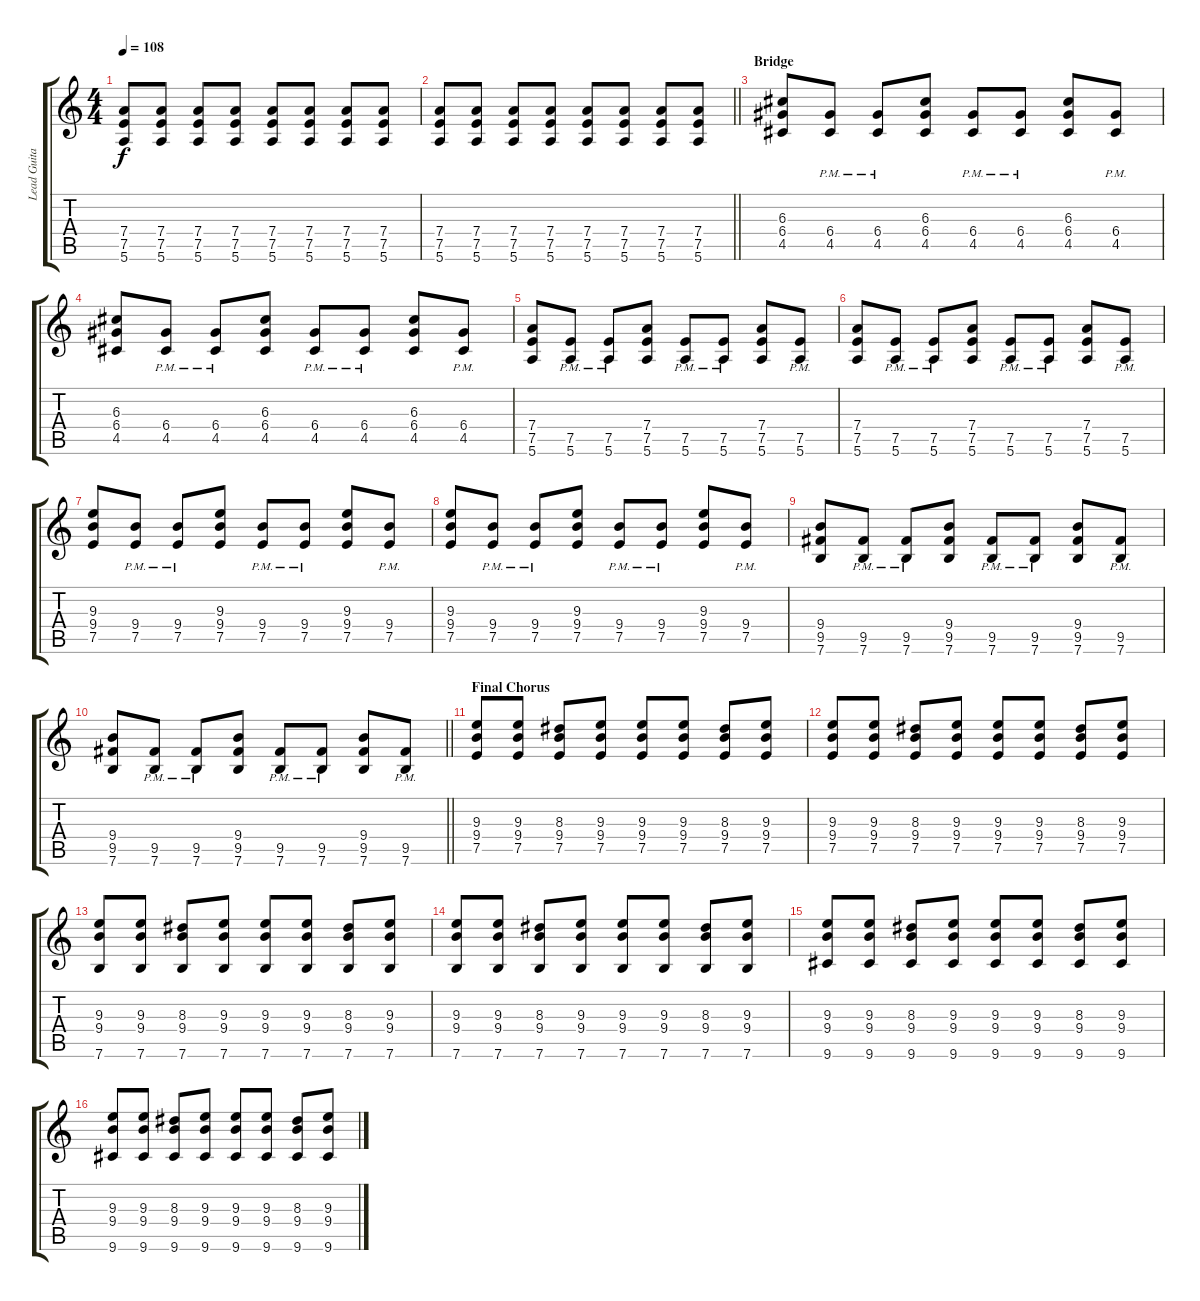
\track ("Lead Guitar" "Lead Guita") {instrument acousticguitarsteel}
\staff {score tabs}
\tuning (E4 B3 G3 D3 A2 E2) {hide}
\ts (4 4)
\tempo 108
\clef g2
\ks c
(7.4 7.5 5.6).8{dy f} (7.4 7.5 5.6).8 (7.4 7.5 5.6).8 (7.4 7.5 5.6).8 (7.4 7.5 5.6).8 (7.4 7.5 5.6).8 (7.4 7.5 5.6).8 (7.4 7.5 5.6).8 |
\barLineRight lightlight
(7.4 7.5 5.6).8 (7.4 7.5 5.6).8 (7.4 7.5 5.6).8 (7.4 7.5 5.6).8 (7.4 7.5 5.6).8 (7.4 7.5 5.6).8 (7.4 7.5 5.6).8 (7.4 7.5 5.6).8 |
\section ("" "Bridge")
(6.3 6.4 4.5).8 (6.4{pm} 4.5{pm}).8 (6.4{pm} 4.5{pm}).8 (6.3 6.4 4.5).8 (6.4{pm} 4.5{pm}).8 (6.4{pm} 4.5{pm}).8 (6.3 6.4 4.5).8 (6.4{pm} 4.5{pm}).8 |
(6.3 6.4 4.5).8 (6.4{pm} 4.5{pm}).8 (6.4{pm} 4.5{pm}).8 (6.3 6.4 4.5).8 (6.4{pm} 4.5{pm}).8 (6.4{pm} 4.5{pm}).8 (6.3 6.4 4.5).8 (6.4{pm} 4.5{pm}).8 |
(7.4 7.5 5.6).8 (7.5{pm} 5.6{pm}).8 (7.5{pm} 5.6{pm}).8 (7.4 7.5 5.6).8 (7.5{pm} 5.6{pm}).8 (7.5{pm} 5.6{pm}).8 (7.4 7.5 5.6).8 (7.5{pm} 5.6{pm}).8 |
(7.4 7.5 5.6).8 (7.5{pm} 5.6{pm}).8 (7.5{pm} 5.6{pm}).8 (7.4 7.5 5.6).8 (7.5{pm} 5.6{pm}).8 (7.5{pm} 5.6{pm}).8 (7.4 7.5 5.6).8 (7.5{pm} 5.6{pm}).8 |
(9.3 9.4 7.5).8 (9.4{pm} 7.5{pm}).8 (9.4{pm} 7.5{pm}).8 (9.3 9.4 7.5).8 (9.4{pm} 7.5{pm}).8 (9.4{pm} 7.5{pm}).8 (9.3 9.4 7.5).8 (9.4{pm} 7.5{pm}).8 |
(9.3 9.4 7.5).8 (9.4{pm} 7.5{pm}).8 (9.4{pm} 7.5{pm}).8 (9.3 9.4 7.5).8 (9.4{pm} 7.5{pm}).8 (9.4{pm} 7.5{pm}).8 (9.3 9.4 7.5).8 (9.4{pm} 7.5{pm}).8 |
(9.4 9.5 7.6).8 (9.5{pm} 7.6{pm}).8 (9.5{pm} 7.6{pm}).8 (9.4 9.5 7.6).8 (9.5{pm} 7.6{pm}).8 (9.5{pm} 7.6{pm}).8 (9.4 9.5 7.6).8 (9.5{pm} 7.6{pm}).8 |
\barLineRight lightlight
(9.4 9.5 7.6).8 (9.5{pm} 7.6{pm}).8 (9.5{pm} 7.6{pm}).8 (9.4 9.5 7.6).8 (9.5{pm} 7.6{pm}).8 (9.5{pm} 7.6{pm}).8 (9.4 9.5 7.6).8 (9.5{pm} 7.6{pm}).8 |
\section ("" "Final Chorus")
(9.3 9.4 7.5).8 (9.3 9.4 7.5).8 (8.3 9.4 7.5).8 (9.3 9.4 7.5).8 (9.3 9.4 7.5).8 (9.3 9.4 7.5).8 (8.3 9.4 7.5).8 (9.3 9.4 7.5).8 |
(9.3 9.4 7.5).8 (9.3 9.4 7.5).8 (8.3 9.4 7.5).8 (9.3 9.4 7.5).8 (9.3 9.4 7.5).8 (9.3 9.4 7.5).8 (8.3 9.4 7.5).8 (9.3 9.4 7.5).8 |
(9.3 9.4 7.6).8 (9.3 9.4 7.6).8 (8.3 9.4 7.6).8 (9.3 9.4 7.6).8 (9.3 9.4 7.6).8 (9.3 9.4 7.6).8 (8.3 9.4 7.6).8 (9.3 9.4 7.6).8 |
(9.3 9.4 7.6).8 (9.3 9.4 7.6).8 (8.3 9.4 7.6).8 (9.3 9.4 7.6).8 (9.3 9.4 7.6).8 (9.3 9.4 7.6).8 (8.3 9.4 7.6).8 (9.3 9.4 7.6).8 |
(9.3 9.4 9.6).8 (9.3 9.4 9.6).8 (8.3 9.4 9.6).8 (9.3 9.4 9.6).8 (9.3 9.4 9.6).8 (9.3 9.4 9.6).8 (8.3 9.4 9.6).8 (9.3 9.4 9.6).8 |
(9.3 9.4 9.6).8 (9.3 9.4 9.6).8 (8.3 9.4 9.6).8 (9.3 9.4 9.6).8 (9.3 9.4 9.6).8 (9.3 9.4 9.6).8 (8.3 9.4 9.6).8 (9.3 9.4 9.6).8
